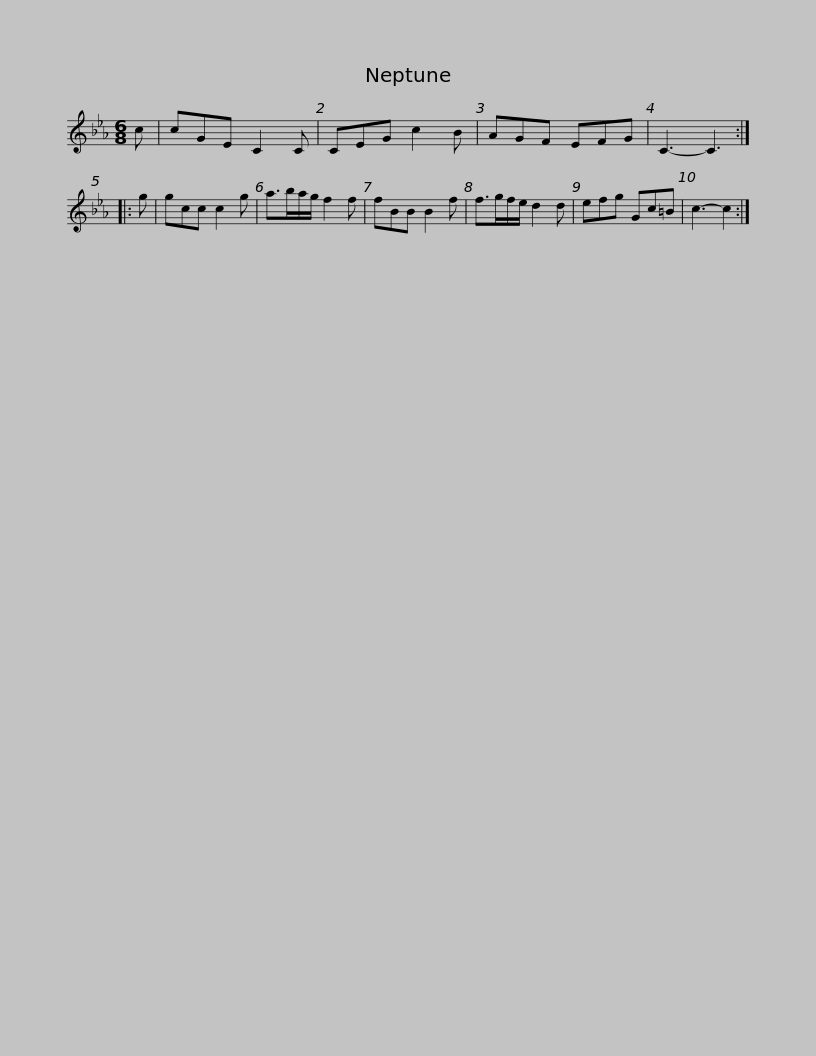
X:1
L:1/8
M:6/8
I:linebreak $
K:Cmin
V:1 treble
V:1
 c | cGE C2 C | CEG c2 B | AGF EFG | C3- C3 :: %5
 g | gcc c2 g | a>ba/g/ f2 f | fBB B2 f |$ f>gf/e/ d2 d | %10
 efg Gc=B | c3- c2 :| %12
